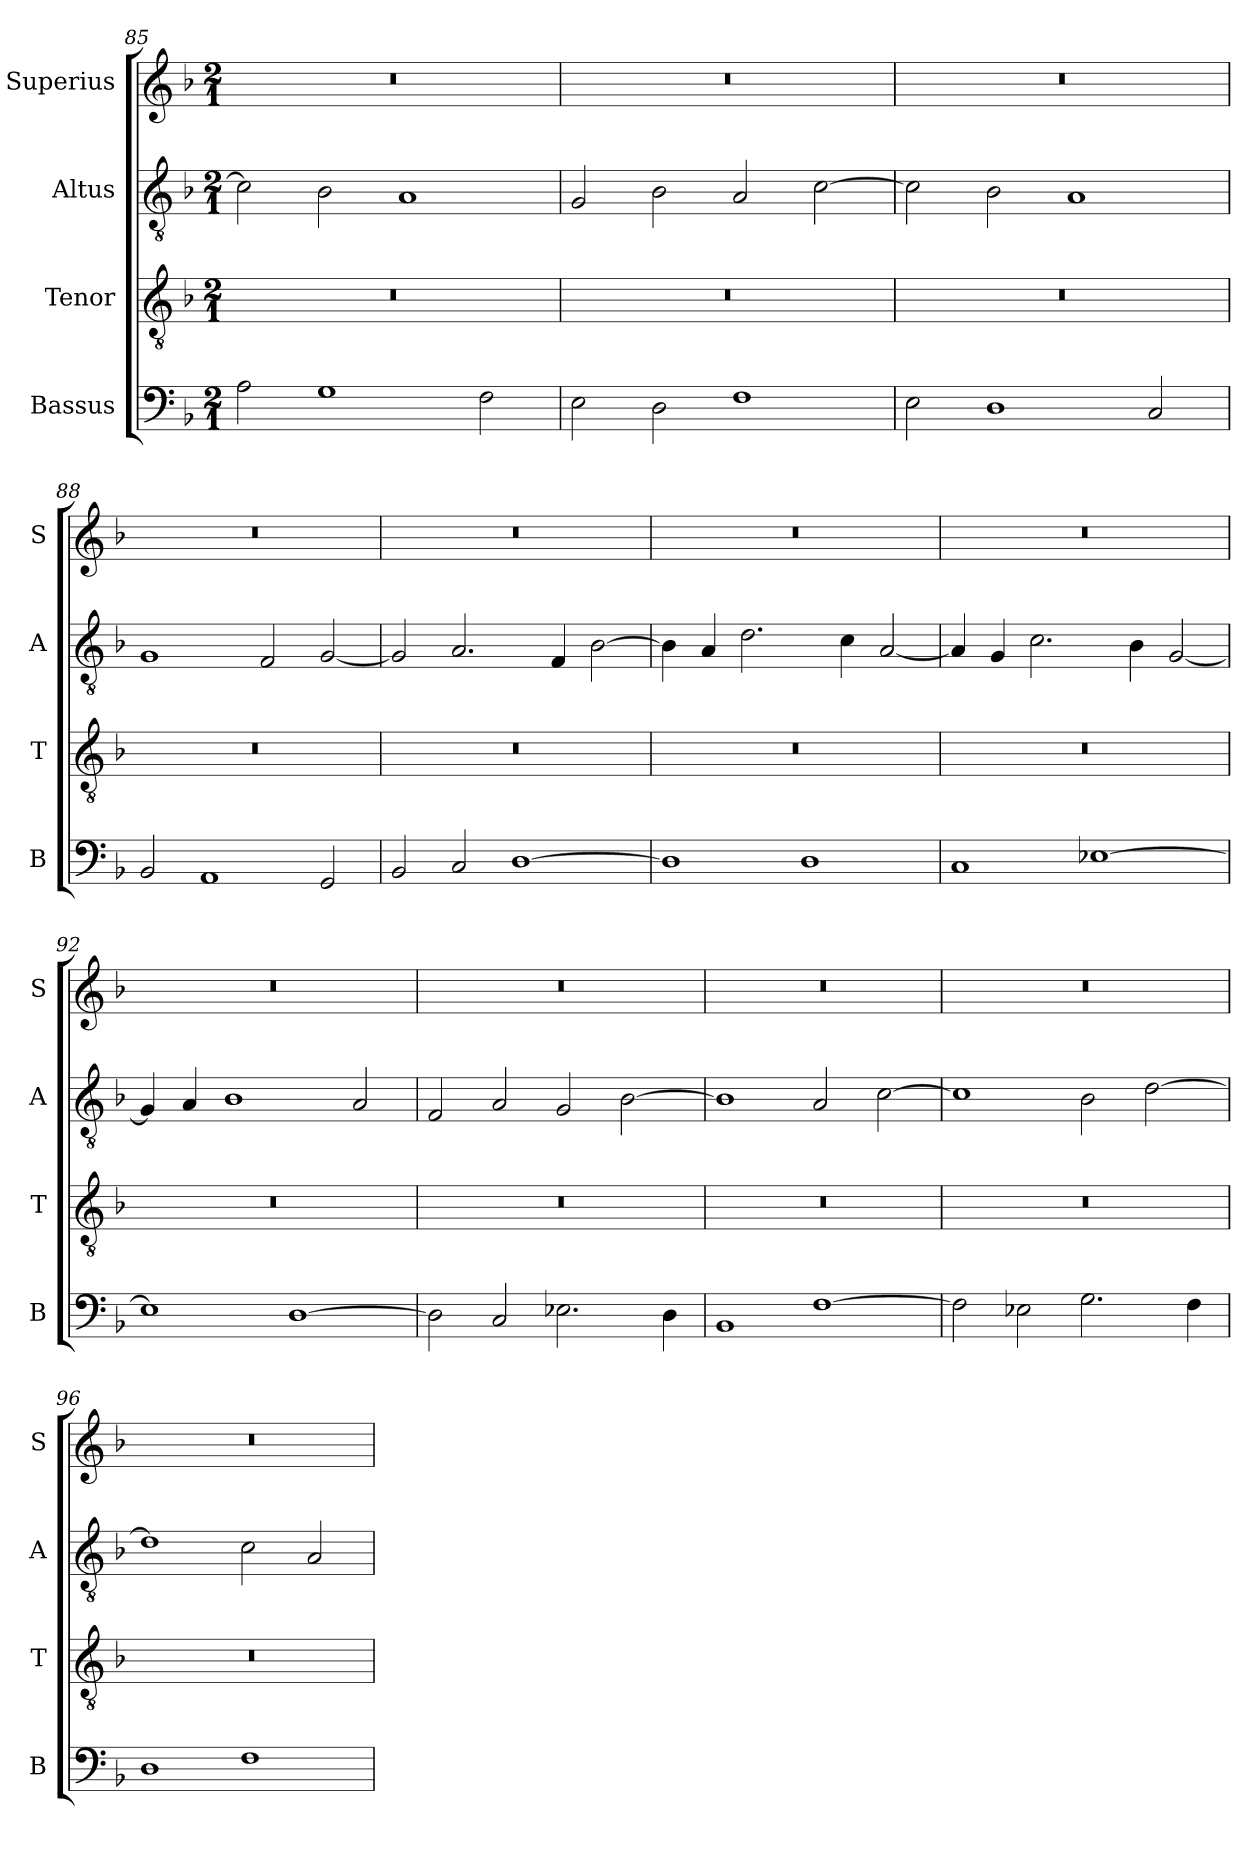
**kern	**kern	**kern	**kern
*part4	*part3	*part2	*part1
*staff4	*staff3	*staff2	*staff1
*I"Bassus	*I"Tenor	*I"Altus	*I"Superius
*I'B	*I'T	*I'A	*I'S
*clefF4	*clefGv2	*clefGv2	*clefG2
*k[b-]	*k[b-]	*k[b-]	*k[b-]
*M2/1	*M2/1	*M2/1	*M2/1
=85	=85	=85	=85
2A\	0r	2c\]	0r
1G	.	2B-\	.
.	.	1A	.
2F\	.	.	.
=86	=86	=86	=86
2E\	0r	2G/	0r
2D\	.	2B-\	.
1F	.	2A/	.
.	.	[2c\	.
=87	=87	=87	=87
2E\	0r	2c\]	0r
1D	.	2B-\	.
.	.	1A	.
2C/	.	.	.
=88	=88	=88	=88
2BB-/	0r	1G	0r
1AA	.	.	.
.	.	2F/	.
2GG/	.	[2G/	.
=89	=89	=89	=89
2BB-/	0r	2G/]	0r
2C/	.	2.A/	.
[1D	.	.	.
.	.	4F/	.
.	.	[2B-\	.
=90	=90	=90	=90
1D]	0r	4B-\]	0r
.	.	4A/	.
.	.	2.d\	.
1D	.	.	.
.	.	4c\	.
.	.	[2A/	.
=91	=91	=91	=91
1C	0r	4A/]	0r
.	.	4G/	.
.	.	2.c\	.
[1E-X	.	.	.
.	.	4B-\	.
.	.	[2G/	.
=92	=92	=92	=92
1E-]	0r	4G/]	0r
.	.	4A/	.
.	.	1B-	.
[1D	.	.	.
.	.	2A/	.
=93	=93	=93	=93
2D\]	0r	2F/	0r
2C/	.	2A/	.
2.E-X\	.	2G/	.
.	.	[2B-\	.
4D\	.	.	.
=94	=94	=94	=94
1BB-	0r	1B-]	0r
[1F	.	2A/	.
.	.	[2c\	.
=95	=95	=95	=95
2F\]	0r	1c]	0r
2E-X\	.	.	.
2.G\	.	2B-\	.
.	.	[2d\	.
4F\	.	.	.
=96	=96	=96	=96
1D	0r	1d]	0r
1F	.	2c\	.
.	.	2A/	.
=	=	=	=
*-	*-	*-	*-
